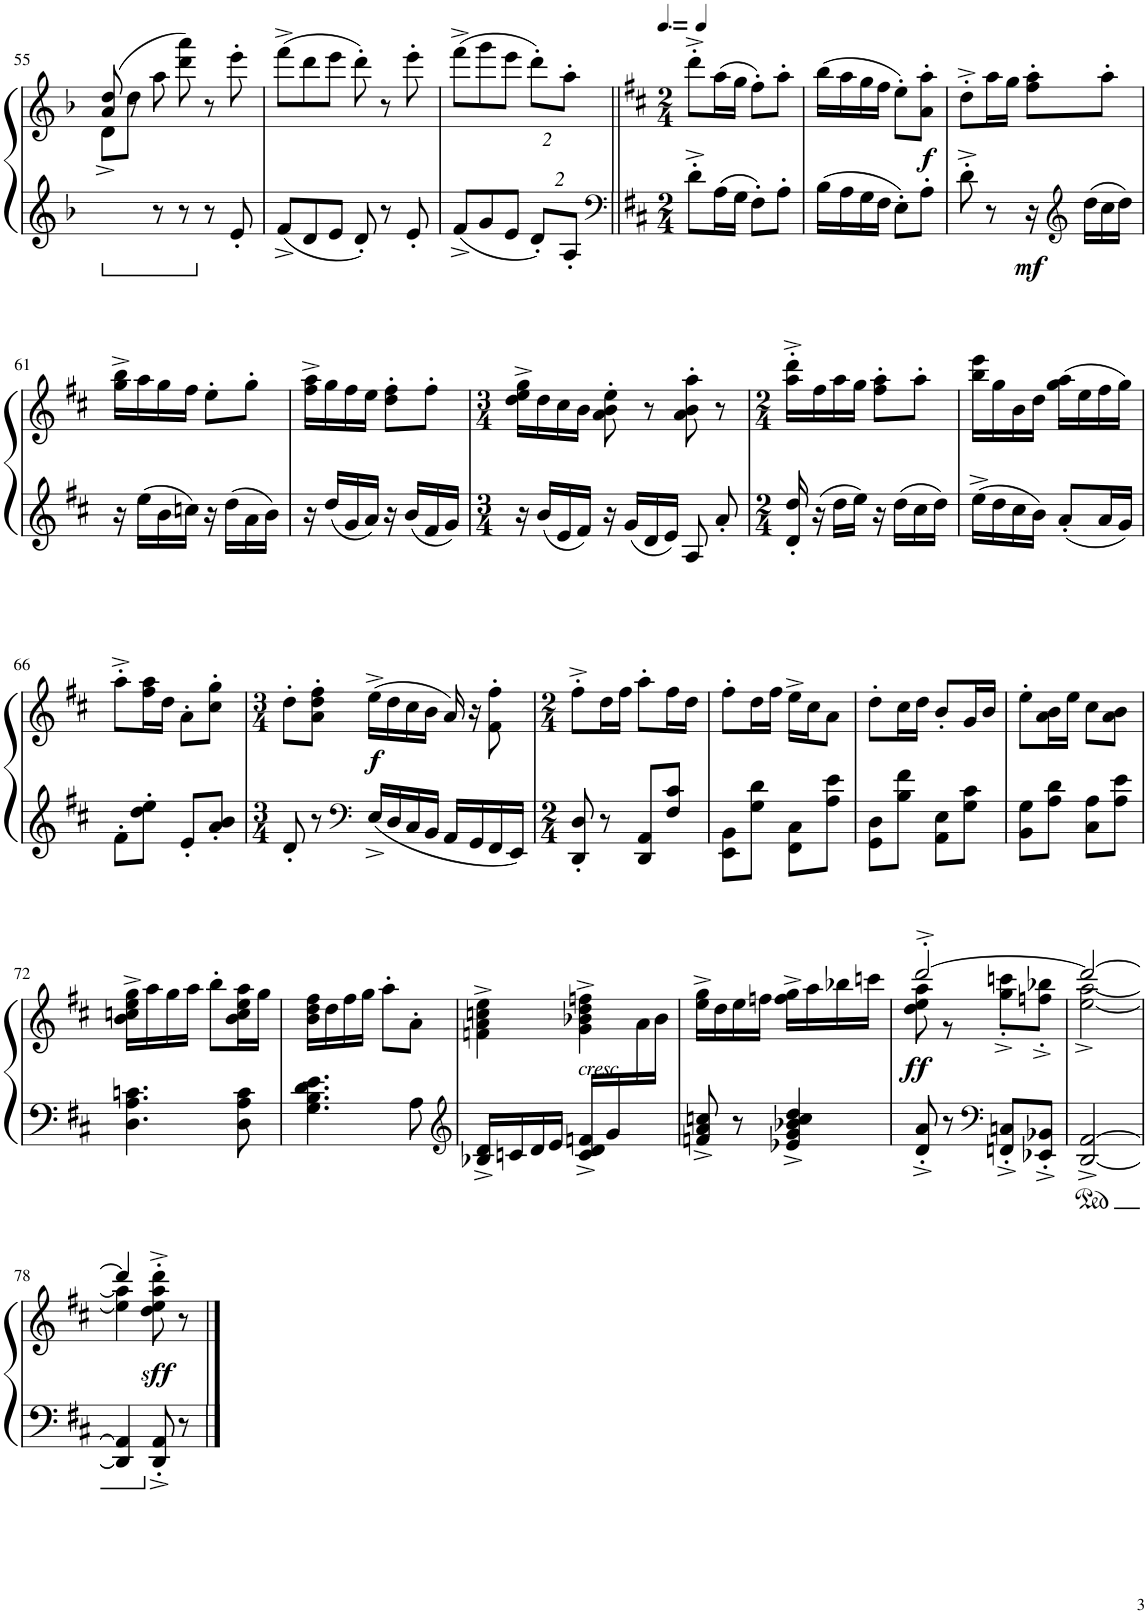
**kern	**kern	**dynam
*part1	*part1	*part1
*staff2	*staff1	*staff1/2
*I"Piano	*	*
*I'Pno.	*	*
!!LO:PB:g=z
*clefG2	*clefG2	*
*k[b-]	*k[b-]	*
*M6/8	*M6/8	*
=55	=55	=55
*	*^	*
*	*ped	*	*
4ryy	(8a/ 8dd/	8d^<\L	.
.	8r	8dd\J	.
8r	8aa\	2ryy	.
8r	8ddd\ 8aaa\)	.	.
*Xped	*	*	*
8r	8r	.	.
8e'</	8eee'\	.	.
*	*v	*v	*
=56	=56	=56
8f^/L	(8fff^\L	.
8d/	8ddd\	.
8e/J	8eee\J	.
8d'/	8ddd'\)	.
8r	8r	.
8e'/	8eee'\	.
=57	=57	=57
8f^/L	(8fff^\L	.
8g/	8ggg\	.
8e/J	8eee\J	.
*Xbrackettup	*Xbrackettup	*
16%3d'/L	16%3ddd'\L)	.
16%3A'/J	16%3aa'\J	.
=58||	=58||	=58||
*clefF4	*	*
*k[f#c#]	*k[f#c#]	*
*M2/4	*M2/4	*
8d'^\L	8ddd'^\L	.
16A\L	(16aa\L	.
16G\JJ	16gg\JJ	.
8F#'\L	8ff#'\L)	.
8A'\J	8aa'\J	.
=59	=59	=59
16B\LL	(16bb\LL	.
16A\	16aa\	.
16G\	16gg\	.
16F#\JJ	16ff#\JJ	.
8E'\L	8ee'\L)	.
!	!	!LO:DY:b
8A'\J	8a\' 8aa\'J	f
=60	=60	=60
8d'^\	8dd'^\L	.
8r	16aa\L	.
.	16gg\JJ	.
!	!	!LO:DY:b=2
16r	8ff#\' 8aa\'L	mf
*clefG2	*	*
16dd\LL	.	.
16cc#\	8aa'\J	.
16dd\JJ	.	.
!!LO:LB:g=z
=61	=61	=61
16r	16gg\^ 16bb\^LL	.
16ee\LL	16aa\	.
16b\	16gg\	.
16ccn\JJ	16ff#\JJ	.
16r	8ee'\L	.
16dd\LL	.	.
16a\	8gg'\J	.
16b\JJ	.	.
=62	=62	=62
16r	16ff#\^ 16aa\^LL	.
16dd/LL	16gg\	.
16g/	16ff#\	.
16a/JJ	16ee\JJ	.
16r	8dd\' 8ff#\'L	.
16b/LL	.	.
16f#/	8ff#'\J	.
16g/JJ	.	.
=63	=63	=63
*M3/4	*M3/4	*
16r	16dd\^ 16ee\^ 16gg\^LL	.
16b/LL	16dd\	.
16e/	16cc#\	.
16f#/JJ	16b\JJ	.
16r	8a\' 8b\' 8ee\'	.
16g/LL	.	.
16d/	8r	.
16e/JJ	.	.
8A/	8a\' 8b\' 8aa\'	.
8a'/	8r	.
=64	=64	=64
*M2/4	*M2/4	*
16d/' 16dd/'	16aa\'^ 16ddd\'^LL	.
16r	16ff#\	.
16dd\LL	16aa\	.
16ee\JJ	16gg\JJ	.
16r	8ff#\' 8aa\'L	.
16dd\LL	.	.
16cc#\	8aa'\J	.
16dd\JJ	.	.
=65	=65	=65
16ee^\LL	16bb\ 16eee\LL	.
16dd\	16gg\	.
16cc#\	16b\	.
16b\JJ	16dd\JJ	.
8a'/L	(16gg\ 16aa\LL	.
.	16ee\	.
16a/L	16ff#\	.
16g/JJ	16gg\JJ)	.
!!LO:LB:g=z
=66	=66	=66
8f#'\L	8aa'^\L	.
8dd\' 8ee\'J	16ff#\ 16aa\L	.
.	16dd\JJ	.
8e'/L	8a'\L	.
8a/' 8b/'J	8cc#\' 8gg\'J	.
=67	=67	=67
*M3/4	*M3/4	*
8d'/	8dd'\L	.
8r	8a\' 8dd\' 8ff#\'J	.
*clefF4	*	*
!	!	!LO:DY:b
16E^/LL	(16ee^\LL	f
16D/	16dd\	.
16C#/	16cc#\	.
16BB/JJ	16b\JJ	.
16AA/LL	16a/)	.
16GG/	16r	.
16FF#/	8f#\' 8ff#\'	.
16EE/JJ	.	.
=68	=68	=68
*M2/4	*M2/4	*
8DD/' 8D/'	8ff#'^\L	.
8r	16dd\L	.
.	16ff#\JJ	.
8DD/ 8AA/L	8aa'\L	.
8F#/ 8c#/J	16ff#\L	.
.	16dd\JJ	.
=69	=69	=69
8EE\ 8BB\L	8ff#'\L	.
8G\ 8d\J	16dd\L	.
.	16ff#\JJ	.
8FF#\ 8C#\L	16ee^\LL	.
.	16cc#\J	.
8A\ 8e\J	8a\J	.
=70	=70	=70
8GG\ 8D\L	8dd'\L	.
8B\ 8f#\J	16cc#\L	.
.	16dd\JJ	.
8AA\ 8E\L	8b'/L	.
8G\ 8c#\J	16g/L	.
.	16b/JJ	.
=71	=71	=71
8BB\ 8G\L	8ee'\L	.
8A\ 8d\J	16a\ 16b\L	.
.	16ee\JJ	.
8C#\ 8A\L	8cc#\L	.
8A\ 8e\J	8a\ 8b\J	.
!!LO:LB:g=z
=72	=72	=72
4.D\ 4.A\ 4.cn\	16b\^ 16ccn\^ 16ee\^ 16gg\^LL	.
.	16aa\	.
.	16gg\	.
.	16aa\JJ	.
.	8bb'\L	.
8D\ 8A\ 8c\	16b\ 16cc\ 16ee\ 16aa\L	.
.	16gg\JJ	.
=73	=73	=73
4.G\ 4.B\ 4.d\ 4.e\	16b\ 16dd\ 16ff#\LL	.
.	16dd\	.
.	16ff#\	.
.	16gg\JJ	.
.	8aa'\L	.
8A\	8a'\J	.
=74	=74	=74
*clefG2	*	*
*	*^	*
16B-X/^ 16d/^LL	4fn\^ 4a\^ 4ccn\^ 4ee\^	4.ryy	.
16cn/	.	.	.
16d/	.	.	.
16e/JJ	.	.	.
!	!LO:TX:b:i:t=cresc.	!	!
16c/^< 16d/^< 16fn/^<LL	4g\^ 4b-X\^ 4dd\^ 4ffn\^	.	.
16g/	.	.	.
8ryy	.	16a\	.
.	.	16b-\JJ	.
*	*v	*v	*
=75	=75	=75
8fn/^ 8a/^ 8ccn/^	16ee\^ 16gg\^LL	.
.	16dd\	.
8r	16ee\	.
.	16ffn\JJ	.
4e-X/^ 4g/^ 4b-X/^ 4cc/^ 4dd/^	16ff\^ 16gg\^LL	.
.	16aa\	.
.	16bb-X\	.
.	16cccn\JJ	.
=76	=76	=76
*	*^	*
!	!	!	!LO:DY:a=2
8d/'^ 8a/'^	[2ddd'^/	8dd\ 8ee\ 8aa\	ff
8r	.	8r	.
*clefF4	*	*	*
8FFn/'^ 8Cn/'^L	.	8gg\'^ 8cccn\'^L	.
8EE-X/'^ 8BB-X/'^J	.	8ffn\'^ 8bb-X\'^J	.
=77	=77	=77	=77
[2DD/^ [2AA/^	2ddd/_	[2ee\^ [2aa\^	.
!!LO:LB:g=z	!!
=78	=78	=78	=78
4DD/] 4AA/]	4ddd/]	4ee\] 4aa\]	.
!	!	!	!LO:DY:b
8DD/'^ 8AA/'^	8dd\'^ 8ee\'^ 8aa\'^ 8ddd\'^	4ryy	other-dynamics
8r	8r	.	.
*	*v	*v	*
==	==	==
*-	*-	*-
